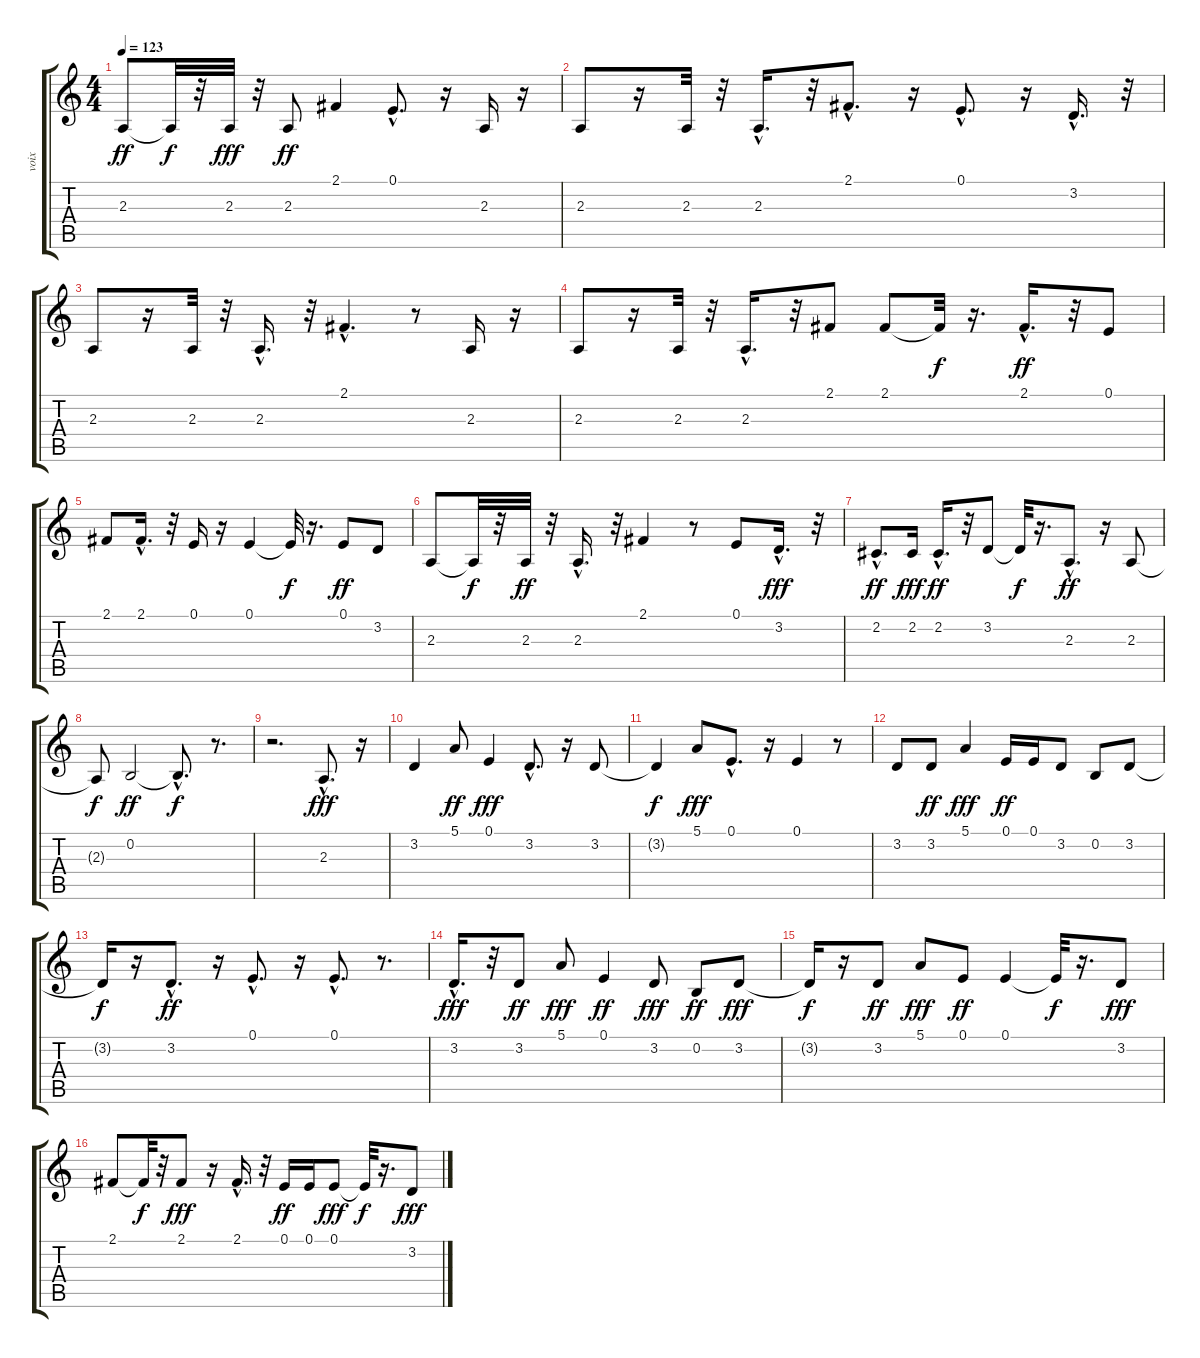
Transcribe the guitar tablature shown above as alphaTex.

\track ("voix" "voix") {instrument voiceoohs}
\staff {score tabs}
\tuning (E4 B3 G3 D3 A2 E2) {hide}
\ts (4 4)
\tempo 123
\clef g2
\ks c
2.3.8{dy ff} 2.3{t}.32{dy f} r.32 2.3.32{dy fff} r.32 2.3.8{dy ff} 2.1.4 0.1{hac}.8{d} r.16 2.3.16 r.16 |
2.3.8 r.16 2.3.32 r.32 2.3{hac}.16{d} r.32 2.1{hac}.8{d} r.16 0.1{hac}.8{d} r.16 3.2{hac}.16{d} r.32 |
2.3.8 r.16 2.3.32 r.32 2.3{hac}.16{d} r.32 2.1{hac}.4{d} r.8 2.3.16 r.16 |
2.3.8 r.16 2.3.32 r.32 2.3{hac}.16{d} r.32 2.1.8 2.1.8 2.1{t}.32{dy f} r.16{d} 2.1{hac}.16{d dy ff} r.32 0.1.8 |
2.1.8 2.1{hac}.16{d} r.32 0.1.16 r.16 0.1.4 0.1{t}.32{dy f} r.16{d} 0.1.8{dy ff} 3.2.8 |
2.3.8 2.3{t}.32{dy f} r.32 2.3.32{dy ff} r.32 2.3{hac}.16{d} r.32 2.1.4 r.8 0.1.8 3.2{hac}.16{d dy fff} r.32 |
2.2{hac}.8{d dy ff} 2.2.16{dy fff} 2.2{hac}.16{d dy ff} r.32 3.2.8 3.2{t}.32{dy f} r.16{d} 2.3{hac}.8{d dy ff} r.16 2.3.8 |
2.3{t}.8{dy f} 0.2.2{dy ff} 0.2{hac t}.8{d dy f} r.8{d} |
r.2{d} 2.3{hac}.8{d dy fff} r.16 |
3.2.4 5.1.8{dy ff} 0.1.4{dy fff} 3.2{hac}.8{d} r.16 3.2.8 |
3.2{t}.4{dy f} 5.1.8{dy fff} 0.1{hac}.8{d} r.16 0.1.4 r.8 |
3.2.8 3.2.8{dy ff} 5.1.4{dy fff} 0.1.16{dy ff} 0.1.16 3.2.8 0.2.8 3.2.8 |
3.2{t}.16{dy f} r.16 3.2{hac}.8{d dy ff} r.16 0.1{hac}.8{d} r.16 0.1{hac}.8{d} r.8{d} |
3.2{hac}.16{d dy fff} r.32 3.2.8{dy ff} 5.1.8{dy fff} 0.1.4{dy ff} 3.2.8{dy fff} 0.2.8{dy ff} 3.2.8{dy fff} |
3.2{t}.16{dy f} r.16 3.2.8{dy ff} 5.1.8{dy fff} 0.1.8{dy ff} 0.1.4 0.1{t}.32{dy f} r.16{d} 3.2.8{dy fff} |
2.1.8 2.1{t}.32{dy f} r.32 2.1.8{dy fff} r.16 2.1{hac}.16{d} r.32 0.1.16{dy ff} 0.1.16 0.1.8{dy fff} 0.1{t}.32{dy f} r.16{d} 3.2.8{dy fff}
